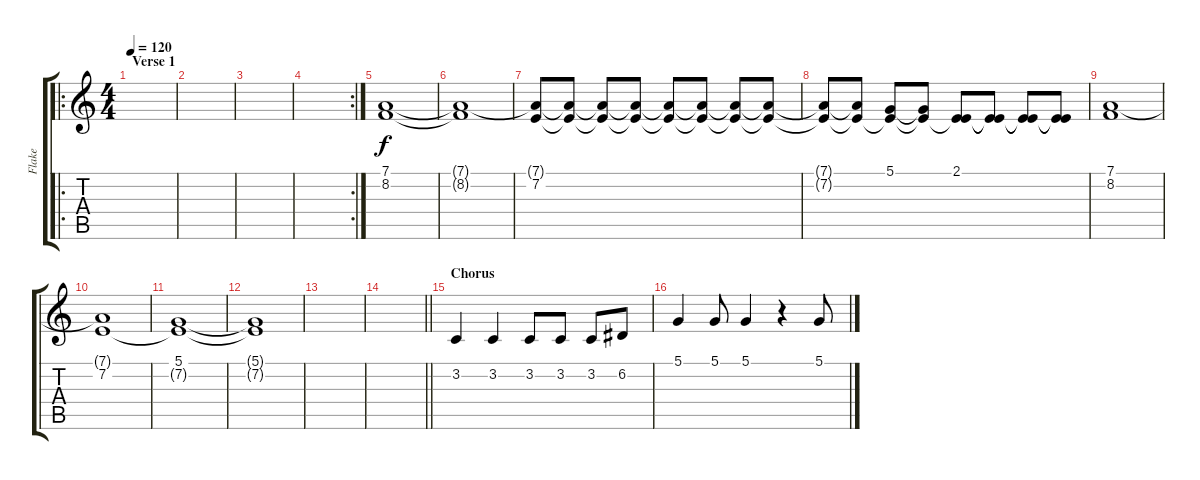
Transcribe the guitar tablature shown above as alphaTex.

\track ("Flake" "Flake") {instrument stringensemble2}
\staff {score tabs}
\tuning (D4 A3 F3 C3 G2 C2) {hide}
\ro
\ts (4 4)
\section ("" "Verse 1")
\tempo 120
\clef g2
\ks c
|
|
|
\rc 2
|
(7.1 8.2).1{volume 10 instrument pad2warm} |
(7.1{t} 8.2{t}).1 |
(7.1{t} 7.2).8 (7.1{t} 7.2{t}).8 (7.1{t} 7.2{t}).8 (7.1{t} 7.2{t}).8 (7.1{t} 7.2{t}).8 (7.1{t} 7.2{t}).8 (7.1{t} 7.2{t}).8 (7.1{t} 7.2{t}).8 |
(7.1{t} 7.2{t}).8 (7.1{t} 7.2{t}).8 (5.1 7.2{t}).8 (5.1{t} 7.2{t}).8 (2.1 7.2{t}).8 (2.1{t} 7.2{t}).8 (2.1{t} 7.2{t}).8 (2.1{t} 7.2{t}).8 |
(7.1 8.2).1{volume 10 instrument pad2warm} |
(7.1{t} 7.2).1 |
(5.1 7.2{t}).1 |
(5.1{t} 7.2{t}).1 |
|
\barLineRight lightlight
|
\section ("" "Chorus")
3.2.4{volume 13 instrument choiraahs} 3.2.4 3.2.8 3.2.8 3.2.8 6.2.8 |
5.1.4 5.1.8 5.1.4 r.4 5.1.8
